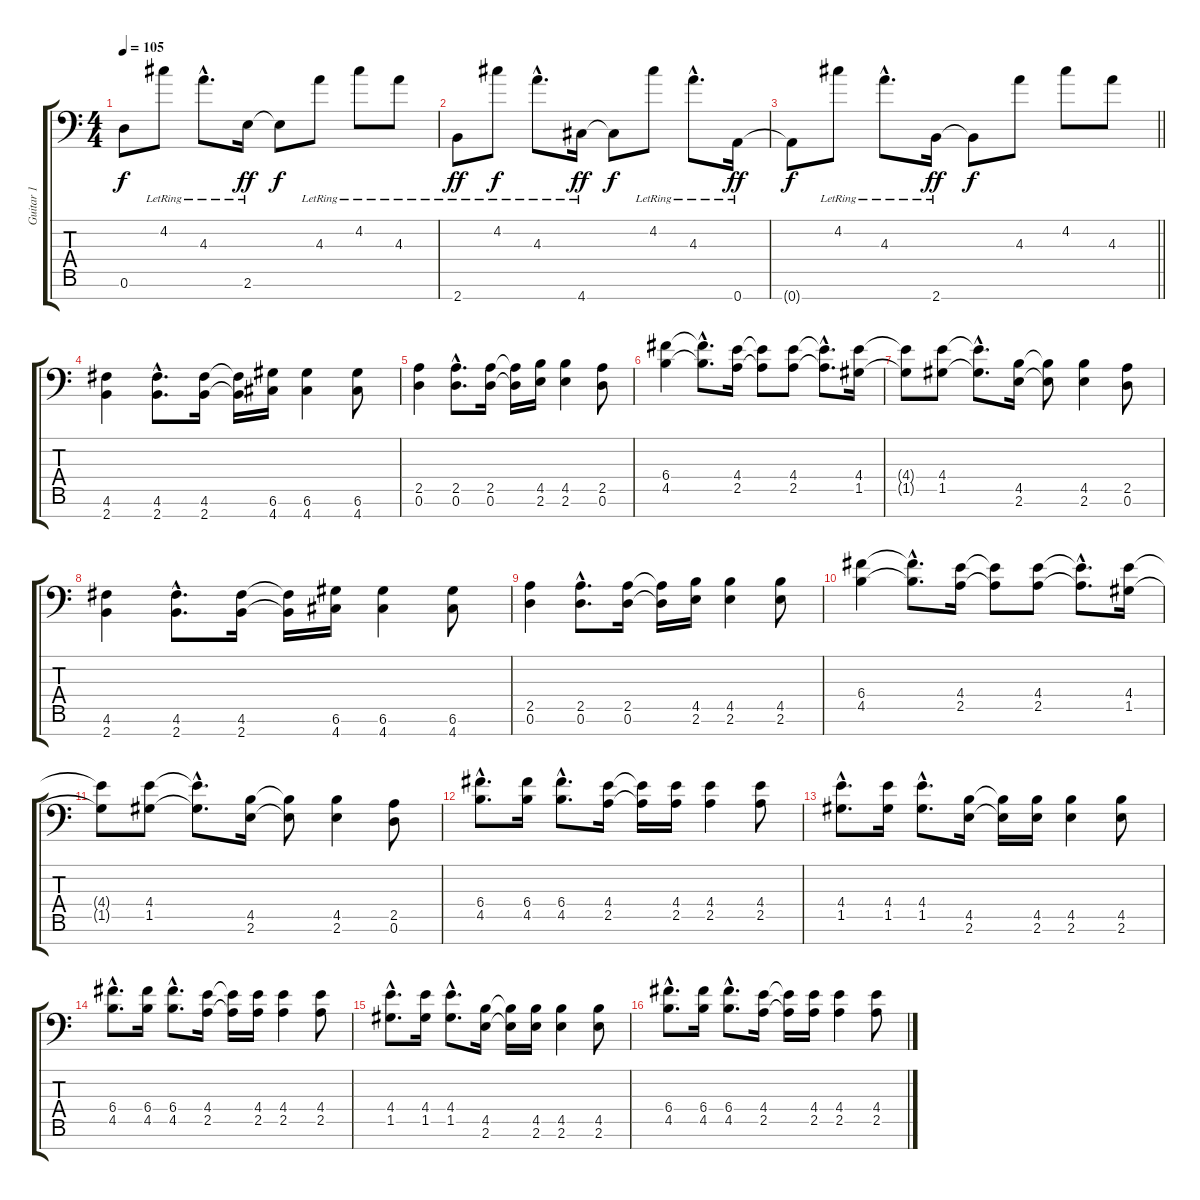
\track ("Guitar 1" "Guitar 1") {instrument distortionguitar}
\staff {score tabs}
\tuning (D4 A3 F3 C3 G2 D2 A1) {hide}
\ts (4 4)
\tempo 105
\clef f4
\ks aminor
0.6{t}.8{dy f} 4.2{lr}.8 4.3{hac lr}.8{d} 2.6{lr}.16{dy ff} 2.6{t}.8{dy f} 4.3{lr}.8 4.2{lr}.8 4.3{lr}.8 |
2.7{lr}.8{dy ff} 4.2{lr}.8{dy f} 4.3{hac lr}.8{d} 4.7{lr}.16{dy ff} 4.7{t}.8{dy f} 4.2{lr}.8 4.3{hac lr}.8{d} 0.7{lr}.16{dy ff} |
\barLineRight lightlight
0.7{t}.8{dy f} 4.2{lr}.8 4.3{hac lr}.8{d} 2.7{lr}.16{dy ff} 2.7{t}.8{dy f} 4.3.8 4.2.8 4.3.8 |
(4.6 2.7).4 (4.6{hac} 2.7{hac}).8{d} (4.6 2.7).16 (4.6{t} 2.7{t}).16 (6.6 4.7).16 (6.6 4.7).4 (6.6 4.7).8 |
(2.5 0.6).4 (2.5{hac} 0.6{hac}).8{d} (2.5 0.6).16 (2.5{t} 0.6{t}).16 (4.5 2.6).16 (4.5 2.6).4 (2.5 0.6).8 |
(6.4 4.5).4 (6.4{hac t} 4.5{hac t}).8{d} (4.4 2.5).16 (4.4{t} 2.5{t}).8 (4.4 2.5).8 (4.4{hac t} 2.5{hac t}).8{d} (4.4 1.5).16 |
(4.4{t} 1.5{t}).8 (4.4 1.5).8 (4.4{hac t} 1.5{hac t}).8{d} (4.5 2.6).16 (4.5{t} 2.6{t}).8 (4.5 2.6).4 (2.5 0.6).8 |
(4.6 2.7).4 (4.6{hac} 2.7{hac}).8{d} (4.6 2.7).16 (4.6{t} 2.7{t}).16 (6.6 4.7).16 (6.6 4.7).4 (6.6 4.7).8 |
(2.5 0.6).4 (2.5{hac} 0.6{hac}).8{d} (2.5 0.6).16 (2.5{t} 0.6{t}).16 (4.5 2.6).16 (4.5 2.6).4 (4.5 2.6).8 |
(6.4 4.5).4 (6.4{hac t} 4.5{hac t}).8{d} (4.4 2.5).16 (4.4{t} 2.5{t}).8 (4.4 2.5).8 (4.4{hac t} 2.5{hac t}).8{d} (4.4 1.5).16 |
(4.4{t} 1.5{t}).8 (4.4 1.5).8 (4.4{hac t} 1.5{hac t}).8{d} (4.5 2.6).16 (4.5{t} 2.6{t}).8 (4.5 2.6).4 (2.5 0.6).8 |
(6.4{hac} 4.5{hac}).8{d} (6.4 4.5).16 (6.4{hac} 4.5{hac}).8{d} (4.4 2.5).16 (4.4{t} 2.5{t}).16 (4.4 2.5).16 (4.4 2.5).4 (4.4 2.5).8 |
(4.4{hac} 1.5{hac}).8{d} (4.4 1.5).16 (4.4{hac} 1.5{hac}).8{d} (4.5 2.6).16 (4.5{t} 2.6{t}).16 (4.5 2.6).16 (4.5 2.6).4 (4.5 2.6).8 |
(6.4{hac} 4.5{hac}).8{d} (6.4 4.5).16 (6.4{hac} 4.5{hac}).8{d} (4.4 2.5).16 (4.4{t} 2.5{t}).16 (4.4 2.5).16 (4.4 2.5).4 (4.4 2.5).8 |
(4.4{hac} 1.5{hac}).8{d} (4.4 1.5).16 (4.4{hac} 1.5{hac}).8{d} (4.5 2.6).16 (4.5{t} 2.6{t}).16 (4.5 2.6).16 (4.5 2.6).4 (4.5 2.6).8 |
(6.4{hac} 4.5{hac}).8{d} (6.4 4.5).16 (6.4{hac} 4.5{hac}).8{d} (4.4 2.5).16 (4.4{t} 2.5{t}).16 (4.4 2.5).16 (4.4 2.5).4 (4.4 2.5).8
